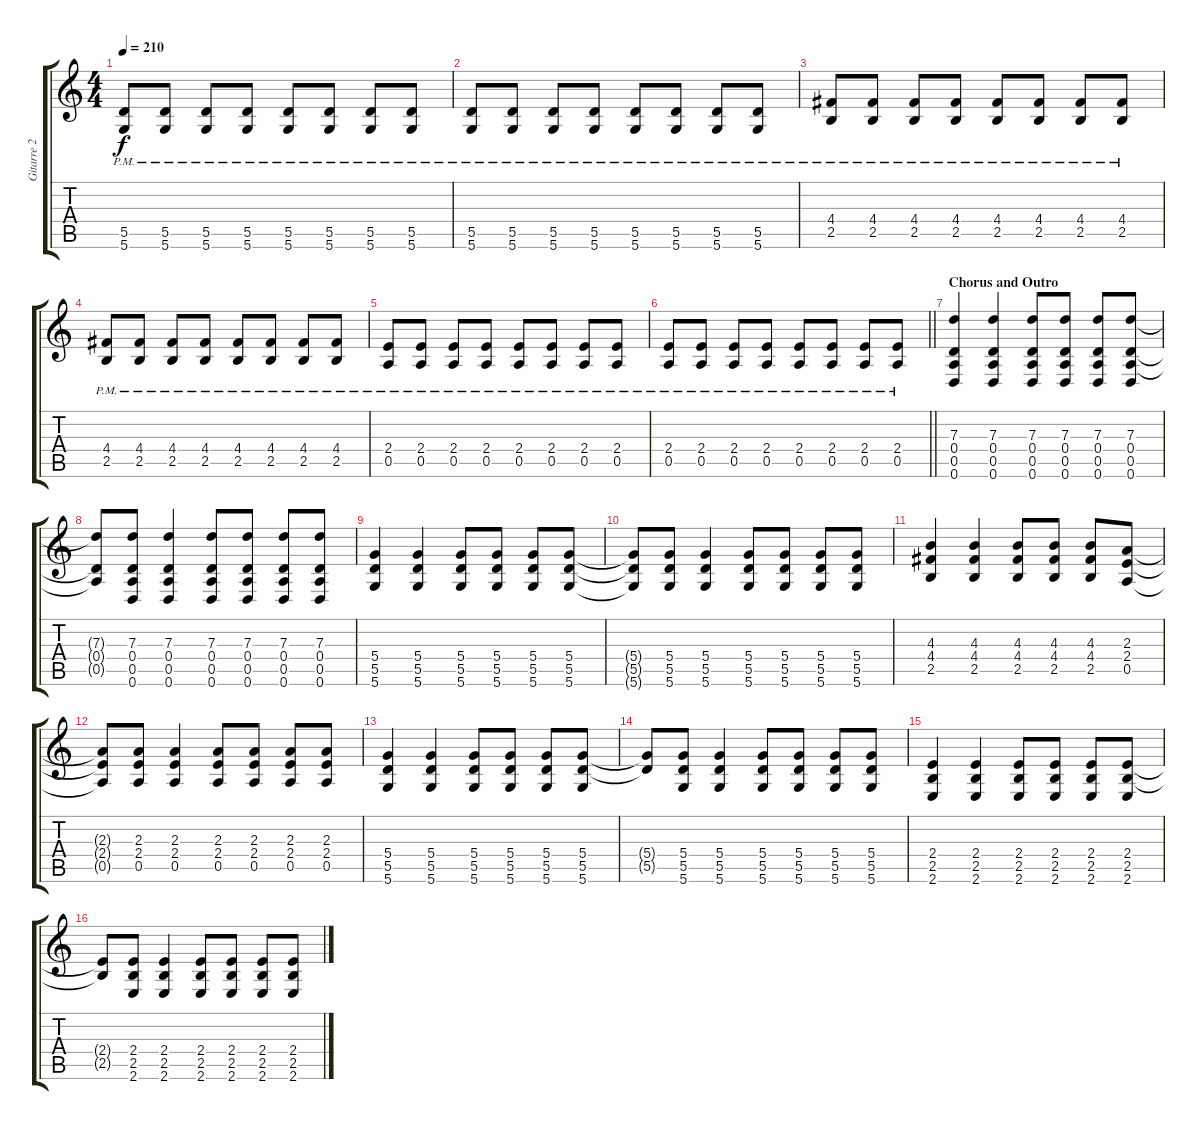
\track ("Gitarre 2" "Gitarre 2") {instrument overdrivenguitar}
\staff {score tabs}
\tuning (E4 B3 G3 D3 A2 D2) {hide}
\ts (4 4)
\tempo 210
\clef g2
\ks c
(5.5{pm} 5.6{pm}).8{dy f} (5.5{pm} 5.6{pm}).8 (5.5{pm} 5.6{pm}).8 (5.5{pm} 5.6{pm}).8 (5.5{pm} 5.6{pm}).8 (5.5{pm} 5.6{pm}).8 (5.5{pm} 5.6{pm}).8 (5.5{pm} 5.6{pm}).8 |
(5.5{pm} 5.6{pm}).8 (5.5{pm} 5.6{pm}).8 (5.5{pm} 5.6{pm}).8 (5.5{pm} 5.6{pm}).8 (5.5{pm} 5.6{pm}).8 (5.5{pm} 5.6{pm}).8 (5.5{pm} 5.6{pm}).8 (5.5{pm} 5.6{pm}).8 |
(4.4{pm} 2.5{pm}).8 (4.4{pm} 2.5{pm}).8 (4.4{pm} 2.5{pm}).8 (4.4{pm} 2.5{pm}).8 (4.4{pm} 2.5{pm}).8 (4.4{pm} 2.5{pm}).8 (4.4{pm} 2.5{pm}).8 (4.4{pm} 2.5{pm}).8 |
(4.4{pm} 2.5{pm}).8 (4.4{pm} 2.5{pm}).8 (4.4{pm} 2.5{pm}).8 (4.4{pm} 2.5{pm}).8 (4.4{pm} 2.5{pm}).8 (4.4{pm} 2.5{pm}).8 (4.4{pm} 2.5{pm}).8 (4.4{pm} 2.5{pm}).8 |
(2.4{pm} 0.5{pm}).8 (2.4{pm} 0.5{pm}).8 (2.4{pm} 0.5{pm}).8 (2.4{pm} 0.5{pm}).8 (2.4{pm} 0.5{pm}).8 (2.4{pm} 0.5{pm}).8 (2.4{pm} 0.5{pm}).8 (2.4{pm} 0.5{pm}).8 |
\barLineRight lightlight
(2.4{pm} 0.5{pm}).8 (2.4{pm} 0.5{pm}).8 (2.4{pm} 0.5{pm}).8 (2.4{pm} 0.5{pm}).8 (2.4{pm} 0.5{pm}).8 (2.4{pm} 0.5{pm}).8 (2.4{pm} 0.5{pm}).8 (2.4{pm} 0.5{pm}).8 |
\section ("" "Chorus and Outro")
(7.3 0.4 0.5 0.6).4{volume 13 instrument overdrivenguitar} (7.3 0.4 0.5 0.6).4 (7.3 0.4 0.5 0.6).8 (7.3 0.4 0.5 0.6).8 (7.3 0.4 0.5 0.6).8 (7.3 0.4 0.5 0.6).8 |
(7.3{t} 0.4{t} 0.5{t}).8 (7.3 0.4 0.5 0.6).8 (7.3 0.4 0.5 0.6).4 (7.3 0.4 0.5 0.6).8 (7.3 0.4 0.5 0.6).8 (7.3 0.4 0.5 0.6).8 (7.3 0.4 0.5 0.6).8 |
(5.4 5.5 5.6).4 (5.4 5.5 5.6).4 (5.4 5.5 5.6).8 (5.4 5.5 5.6).8 (5.4 5.5 5.6).8 (5.4 5.5 5.6).8 |
(5.4{t} 5.5{t} 5.6{t}).8 (5.4 5.5 5.6).8 (5.4 5.5 5.6).4 (5.4 5.5 5.6).8 (5.4 5.5 5.6).8 (5.4 5.5 5.6).8 (5.4 5.5 5.6).8 |
(4.3 4.4 2.5).4 (4.3 4.4 2.5).4 (4.3 4.4 2.5).8 (4.3 4.4 2.5).8 (4.3 4.4 2.5).8 (2.3 2.4 0.5).8 |
(2.3{t} 2.4{t} 0.5{t}).8 (2.3 2.4 0.5).8 (2.3 2.4 0.5).4 (2.3 2.4 0.5).8 (2.3 2.4 0.5).8 (2.3 2.4 0.5).8 (2.3 2.4 0.5).8 |
(5.4 5.5 5.6).4 (5.4 5.5 5.6).4 (5.4 5.5 5.6).8 (5.4 5.5 5.6).8 (5.4 5.5 5.6).8 (5.4 5.5 5.6).8 |
(5.4{t} 5.5{t}).8 (5.4 5.5 5.6).8 (5.4 5.5 5.6).4 (5.4 5.5 5.6).8 (5.4 5.5 5.6).8 (5.4 5.5 5.6).8 (5.4 5.5 5.6).8 |
(2.4 2.5 2.6).4 (2.4 2.5 2.6).4 (2.4 2.5 2.6).8 (2.4 2.5 2.6).8 (2.4 2.5 2.6).8 (2.4 2.5 2.6).8 |
(2.4{t} 2.5{t}).8 (2.4 2.5 2.6).8 (2.4 2.5 2.6).4 (2.4 2.5 2.6).8 (2.4 2.5 2.6).8 (2.4 2.5 2.6).8 (2.4 2.5 2.6).8
